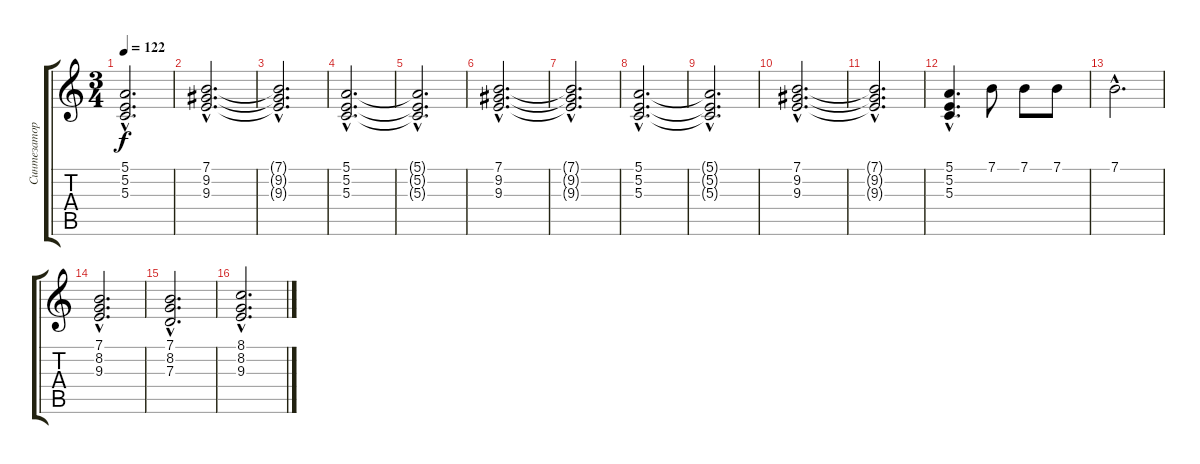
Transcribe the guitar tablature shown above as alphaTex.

\track ("Синтезатор" "Синтезатор") {instrument stringensemble1}
\staff {score tabs}
\tuning (E4 B3 G3 D3 A2 E2) {hide}
\ts (3 4)
\tempo 122
\clef g2
\ks c
(5.1{hac t} 5.2{hac t} 5.3{hac t}).2{d dy f} |
(7.1{hac} 9.2{hac} 9.3{hac}).2{d} |
(7.1{hac t} 9.2{hac t} 9.3{hac t}).2{d} |
(5.1{hac} 5.2{hac} 5.3{hac}).2{d} |
(5.1{hac t} 5.2{hac t} 5.3{hac t}).2{d} |
(7.1{hac} 9.2{hac} 9.3{hac}).2{d} |
(7.1{hac t} 9.2{hac t} 9.3{hac t}).2{d} |
(5.1{hac} 5.2{hac} 5.3{hac}).2{d} |
(5.1{hac t} 5.2{hac t} 5.3{hac t}).2{d} |
(7.1{hac} 9.2{hac} 9.3{hac}).2{d} |
(7.1{hac t} 9.2{hac t} 9.3{hac t}).2{d} |
(5.1{hac} 5.2{hac} 5.3{hac}).4{d} 7.1.8 7.1.8 7.1.8 |
7.1{hac}.2{d} |
(7.1{hac} 8.2{hac} 9.3{hac}).2{d} |
(7.1{hac} 8.2{hac} 7.3{hac}).2{d} |
(8.1{hac} 8.2{hac} 9.3{hac}).2{d}
